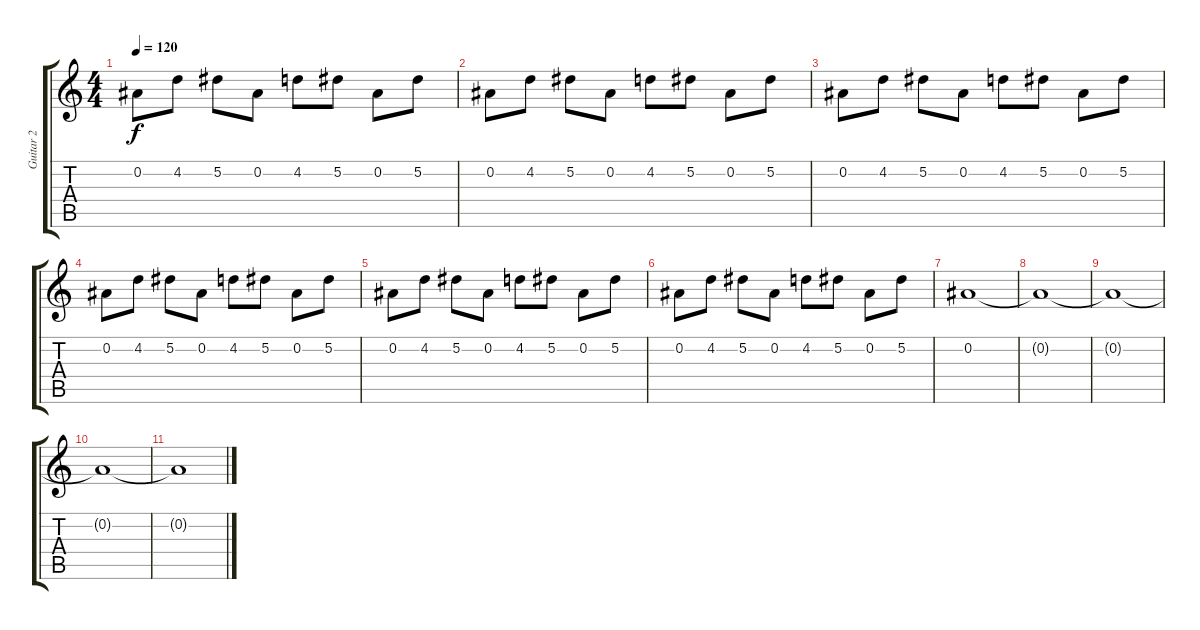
\track ("Guitar 2" "Guitar 2") {instrument acousticguitarsteel}
\staff {score tabs}
\tuning (Eb4 Bb3 Gb3 Db3 Ab2 Eb2) {hide}
\ts (4 4)
\tempo 120
\clef g2
\ks c
0.2.8{dy f} 4.2.8 5.2.8 0.2.8 4.2.8 5.2.8 0.2.8 5.2.8 |
0.2.8 4.2.8 5.2.8 0.2.8 4.2.8 5.2.8 0.2.8 5.2.8 |
0.2.8 4.2.8 5.2.8 0.2.8 4.2.8 5.2.8 0.2.8 5.2.8 |
0.2.8 4.2.8 5.2.8 0.2.8 4.2.8 5.2.8 0.2.8 5.2.8 |
0.2.8 4.2.8 5.2.8 0.2.8 4.2.8 5.2.8 0.2.8 5.2.8 |
0.2.8 4.2.8 5.2.8 0.2.8 4.2.8 5.2.8 0.2.8 5.2.8 |
0.2.1 |
0.2{t}.1 |
0.2{t}.1 |
0.2{t}.1 |
0.2{t}.1
